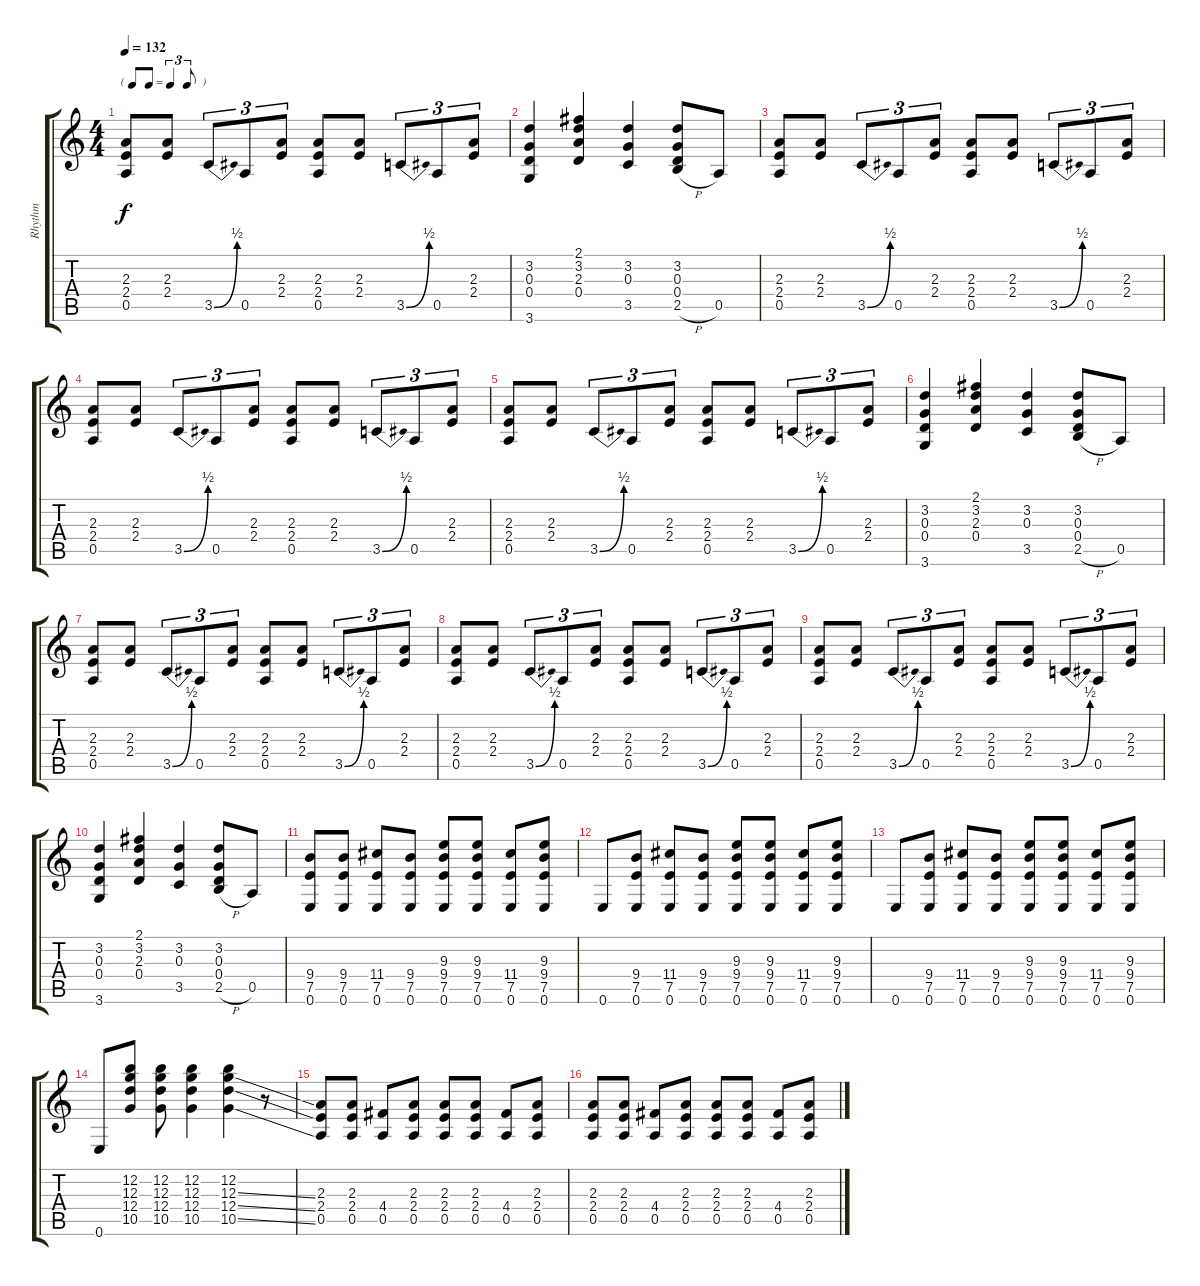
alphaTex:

\track ("Rhythm" "Rhythm") {instrument overdrivenguitar}
\staff {score tabs}
\tuning (E4 B3 G3 D3 A2 E2) {hide}
\ts (4 4)
\tf triplet8th
\tempo 132
\clef g2
\ks c
(2.3 2.4 0.5).8{dy f} (2.3 2.4).8 3.5{be (bend 0 0 60 2)}.8{tu (3 2)} 0.5.8{tu (3 2)} (2.3 2.4).8{tu (3 2)} (2.3 2.4 0.5).8 (2.3 2.4).8 3.5{be (bend 0 0 60 2)}.8{tu (3 2)} 0.5.8{tu (3 2)} (2.3 2.4).8{tu (3 2)} |
(3.2 0.3 0.4 3.6).4 (2.1 3.2 2.3 0.4).4 (3.2 0.3 3.5).4 (3.2 0.3 0.4 2.5{h}).8 0.5.8 |
(2.3 2.4 0.5).8 (2.3 2.4).8 3.5{be (bend 0 0 60 2)}.8{tu (3 2)} 0.5.8{tu (3 2)} (2.3 2.4).8{tu (3 2)} (2.3 2.4 0.5).8 (2.3 2.4).8 3.5{be (bend 0 0 60 2)}.8{tu (3 2)} 0.5.8{tu (3 2)} (2.3 2.4).8{tu (3 2)} |
(2.3 2.4 0.5).8 (2.3 2.4).8 3.5{be (bend 0 0 60 2)}.8{tu (3 2)} 0.5.8{tu (3 2)} (2.3 2.4).8{tu (3 2)} (2.3 2.4 0.5).8 (2.3 2.4).8 3.5{be (bend 0 0 60 2)}.8{tu (3 2)} 0.5.8{tu (3 2)} (2.3 2.4).8{tu (3 2)} |
(2.3 2.4 0.5).8 (2.3 2.4).8 3.5{be (bend 0 0 60 2)}.8{tu (3 2)} 0.5.8{tu (3 2)} (2.3 2.4).8{tu (3 2)} (2.3 2.4 0.5).8 (2.3 2.4).8 3.5{be (bend 0 0 60 2)}.8{tu (3 2)} 0.5.8{tu (3 2)} (2.3 2.4).8{tu (3 2)} |
(3.2 0.3 0.4 3.6).4 (2.1 3.2 2.3 0.4).4 (3.2 0.3 3.5).4 (3.2 0.3 0.4 2.5{h}).8 0.5.8 |
(2.3 2.4 0.5).8 (2.3 2.4).8 3.5{be (bend 0 0 60 2)}.8{tu (3 2)} 0.5.8{tu (3 2)} (2.3 2.4).8{tu (3 2)} (2.3 2.4 0.5).8 (2.3 2.4).8 3.5{be (bend 0 0 60 2)}.8{tu (3 2)} 0.5.8{tu (3 2)} (2.3 2.4).8{tu (3 2)} |
(2.3 2.4 0.5).8 (2.3 2.4).8 3.5{be (bend 0 0 60 2)}.8{tu (3 2)} 0.5.8{tu (3 2)} (2.3 2.4).8{tu (3 2)} (2.3 2.4 0.5).8 (2.3 2.4).8 3.5{be (bend 0 0 60 2)}.8{tu (3 2)} 0.5.8{tu (3 2)} (2.3 2.4).8{tu (3 2)} |
(2.3 2.4 0.5).8 (2.3 2.4).8 3.5{be (bend 0 0 60 2)}.8{tu (3 2)} 0.5.8{tu (3 2)} (2.3 2.4).8{tu (3 2)} (2.3 2.4 0.5).8 (2.3 2.4).8 3.5{be (bend 0 0 60 2)}.8{tu (3 2)} 0.5.8{tu (3 2)} (2.3 2.4).8{tu (3 2)} |
(3.2 0.3 0.4 3.6).4 (2.1 3.2 2.3 0.4).4 (3.2 0.3 3.5).4 (3.2 0.3 0.4 2.5{h}).8 0.5.8 |
(9.4 7.5 0.6).8 (9.4 7.5 0.6).8 (11.4 7.5 0.6).8 (9.4 7.5 0.6).8 (9.3 9.4 7.5 0.6).8 (9.3 9.4 7.5 0.6).8 (11.4 7.5 0.6).8 (9.3 9.4 7.5 0.6).8 |
0.6.8 (9.4 7.5 0.6).8 (11.4 7.5 0.6).8 (9.4 7.5 0.6).8 (9.3 9.4 7.5 0.6).8 (9.3 9.4 7.5 0.6).8 (11.4 7.5 0.6).8 (9.3 9.4 7.5 0.6).8 |
0.6.8 (9.4 7.5 0.6).8 (11.4 7.5 0.6).8 (9.4 7.5 0.6).8 (9.3 9.4 7.5 0.6).8 (9.3 9.4 7.5 0.6).8 (11.4 7.5 0.6).8 (9.3 9.4 7.5 0.6).8 |
0.6.8 (12.2 12.3 12.4 10.5).8 (12.2 12.3 12.4 10.5).8 (12.2 12.3 12.4 10.5).4 (12.2 12.3{ss} 12.4{ss} 10.5{ss}).4 r.8 |
(2.3 2.4 0.5).8 (2.3 2.4 0.5).8 (4.4 0.5).8 (2.3 2.4 0.5).8 (2.3 2.4 0.5).8 (2.3 2.4 0.5).8 (4.4 0.5).8 (2.3 2.4 0.5).8 |
(2.3 2.4 0.5).8 (2.3 2.4 0.5).8 (4.4 0.5).8 (2.3 2.4 0.5).8 (2.3 2.4 0.5).8 (2.3 2.4 0.5).8 (4.4 0.5).8 (2.3 2.4 0.5).8
